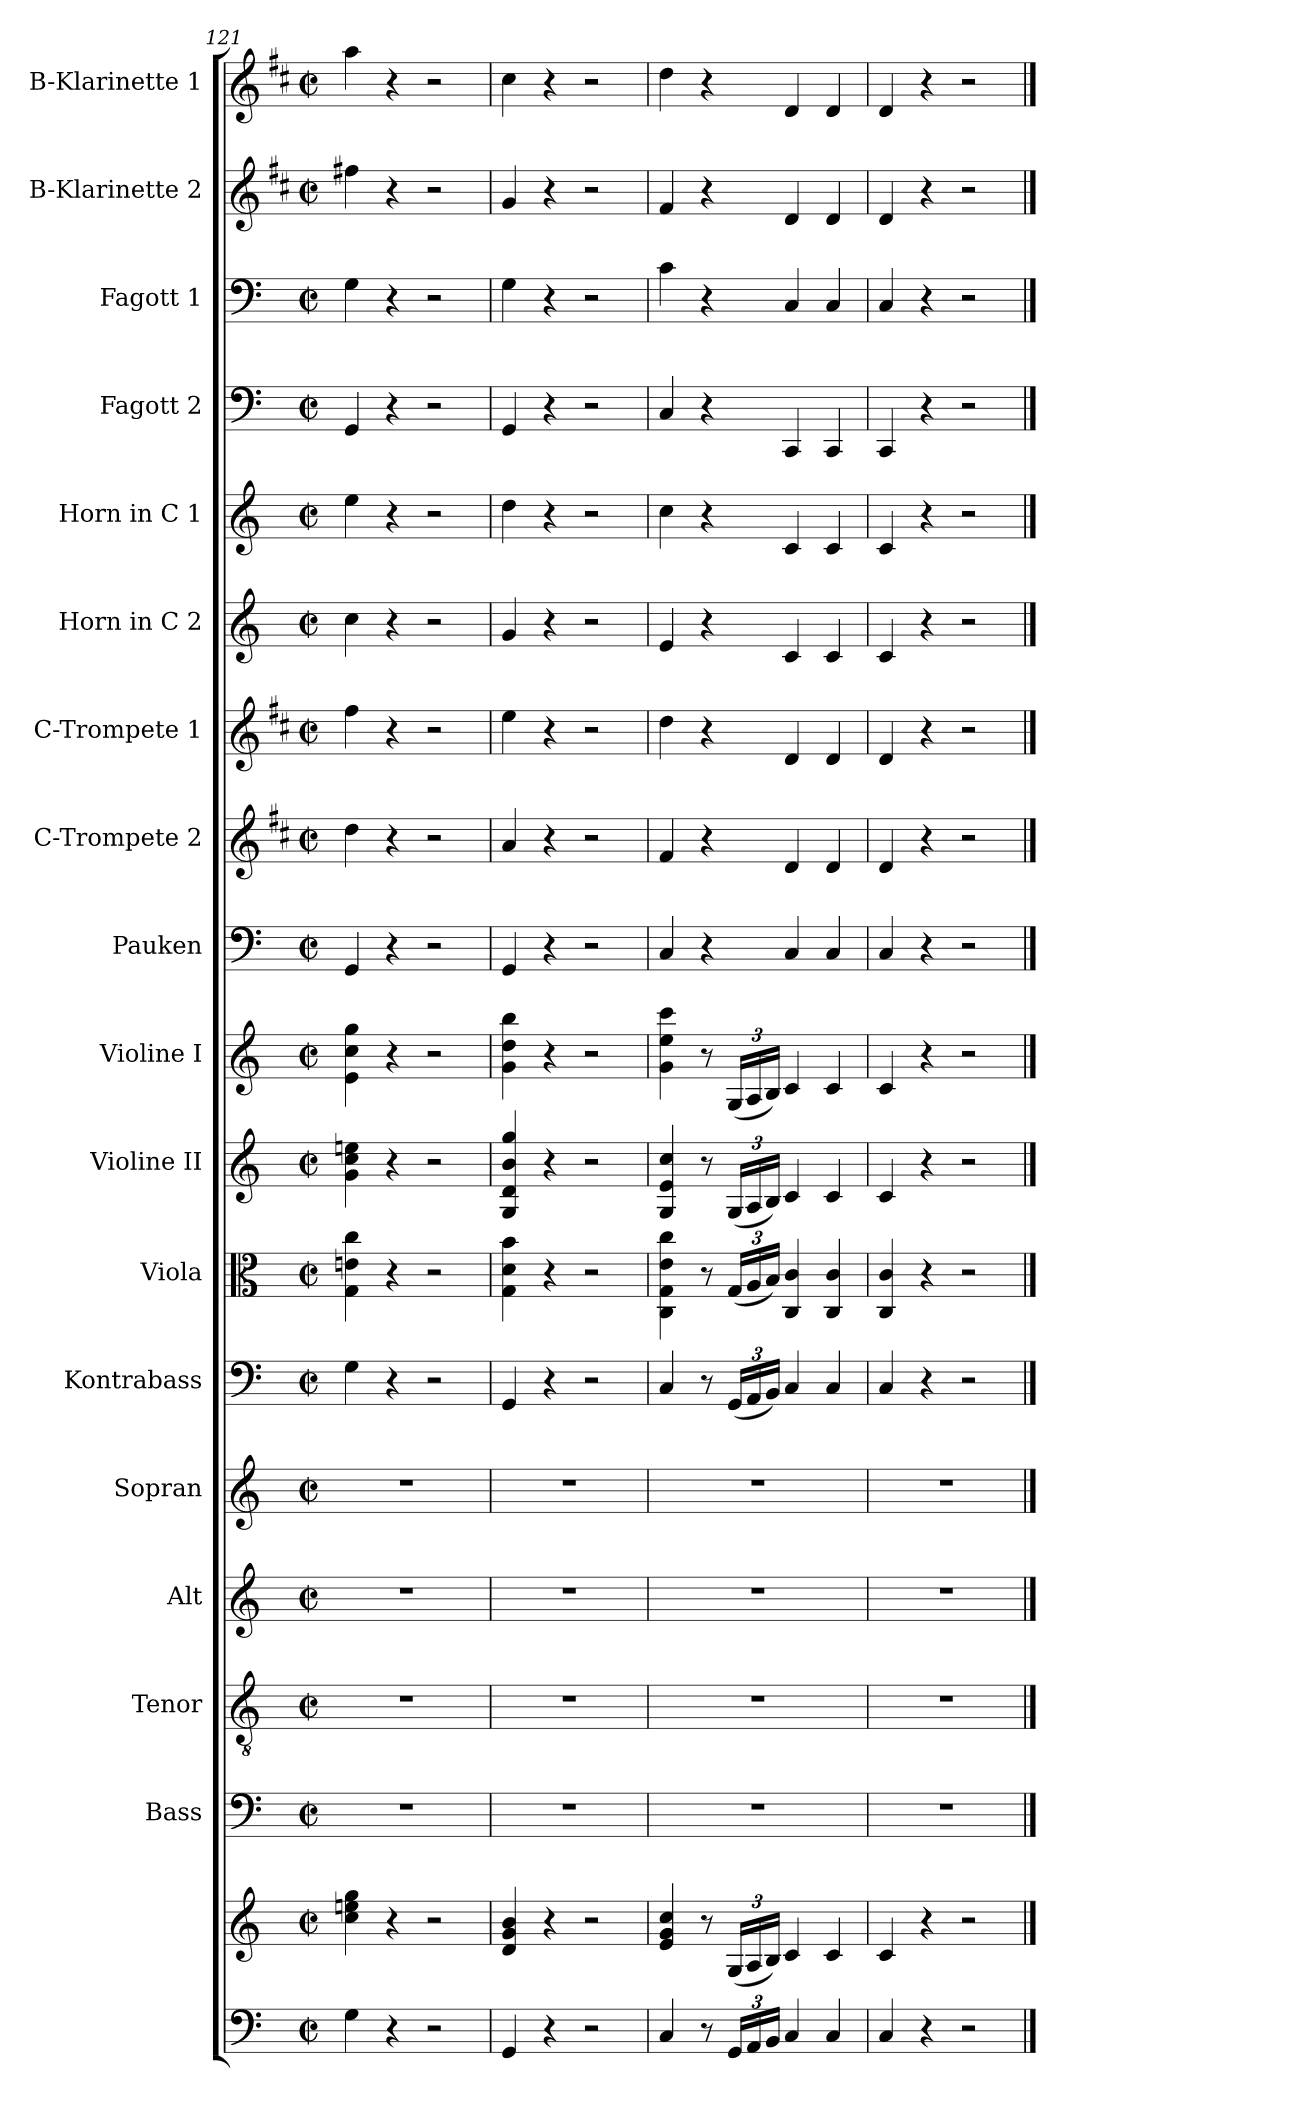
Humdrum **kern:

**kern	**kern	**kern	**kern	**kern	**kern	**kern	**kern	**kern	**kern	**kern	**kern	**kern	**kern	**kern	**kern	**kern	**kern	**kern
*part18	*part18	*part17	*part16	*part15	*part14	*part13	*part12	*part11	*part10	*part9	*part8	*part7	*part6	*part5	*part4	*part3	*part2	*part1
*staff19	*staff18	*staff17	*staff16	*staff15	*staff14	*staff13	*staff12	*staff11	*staff10	*staff9	*staff8	*staff7	*staff6	*staff5	*staff4	*staff3	*staff2	*staff1
*	*	*I"Bass	*I"Tenor	*I"Alt	*I"Sopran	*I"Kontrabass	*I"Viola	*I"Violine II	*I"Violine I	*I"Pauken	*I"C-Trompete 2	*I"C-Trompete 1	*I"Horn in C 2	*I"Horn in C 1	*I"Fagott 2	*I"Fagott 1	*I"B-Klarinette 2	*I"B-Klarinette 1
*	*	*I'B.	*I'T.	*I'A.	*I'S.	*I'Kb.	*I'Vla.	*I'Vl. II	*I'Vl. I	*I'Pk.	*I'C Trp. 2	*I'C Trp. 1	*	*	*I'Fg. 2	*I'Fg. 1	*I'B Kl. 2	*I'B Kl. 1
*clefF4	*clefG2	*clefF4	*clefGv2	*clefG2	*clefG2	*clefF4	*clefC3	*clefG2	*clefG2	*clefF4	*clefG2	*clefG2	*clefG2	*clefG2	*clefF4	*clefF4	*clefG2	*clefG2
*	*	*	*	*	*	*ITrd7c12	*	*	*	*	*ITrd1c2	*ITrd1c2	*ITrd7c12	*ITrd7c12	*	*	*ITrd1c2	*ITrd1c2
*k[]	*k[]	*k[]	*k[]	*k[]	*k[]	*k[]	*k[]	*k[]	*k[]	*k[]	*k[]	*k[]	*k[]	*k[]	*k[]	*k[]	*k[]	*k[]
*C:	*C:	*C:	*C:	*C:	*C:	*C:	*C:	*C:	*C:	*C:	*C:	*C:	*C:	*C:	*C:	*C:	*C:	*C:
*M2/2	*M2/2	*M2/2	*M2/2	*M2/2	*M2/2	*M2/2	*M2/2	*M2/2	*M2/2	*M2/2	*M2/2	*M2/2	*M2/2	*M2/2	*M2/2	*M2/2	*M2/2	*M2/2
*met(c|)	*met(c|)	*met(c|)	*met(c|)	*met(c|)	*met(c|)	*met(c|)	*met(c|)	*met(c|)	*met(c|)	*met(c|)	*met(c|)	*met(c|)	*met(c|)	*met(c|)	*met(c|)	*met(c|)	*met(c|)	*met(c|)
=121	=121	=121	=121	=121	=121	=121	=121	=121	=121	=121	=121	=121	=121	=121	=121	=121	=121	=121
4G\	4cc\ 4een\ 4gg\	1r	1r	1r	1r	4GG\	4G\ 4en\ 4cc\	4g\ 4cc\ 4een\	4e\ 4cc\ 4gg\	4GG/	4cc\	4ee\	4c\	4e\	4GG/	4G\	4een\	4gg\
4r	4r	.	.	.	.	4r	4r	4r	4r	4r	4r	4r	4r	4r	4r	4r	4r	4r
2r	2r	.	.	.	.	2r	2r	2r	2r	2r	2r	2r	2r	2r	2r	2r	2r	2r
=122	=122	=122	=122	=122	=122	=122	=122	=122	=122	=122	=122	=122	=122	=122	=122	=122	=122	=122
4GG/	4d/ 4g/ 4b/	1r	1r	1r	1r	4GGG/	4G\ 4d\ 4b\	4G/ 4d/ 4b/ 4gg/	4g\ 4dd\ 4bb\	4GG/	4g/	4dd\	4G/	4d\	4GG/	4G\	4f/	4b\
4r	4r	.	.	.	.	4r	4r	4r	4r	4r	4r	4r	4r	4r	4r	4r	4r	4r
2r	2r	.	.	.	.	2r	2r	2r	2r	2r	2r	2r	2r	2r	2r	2r	2r	2r
=123	=123	=123	=123	=123	=123	=123	=123	=123	=123	=123	=123	=123	=123	=123	=123	=123	=123	=123
4C/	4e/ 4g/ 4cc/	1r	1r	1r	1r	4CC/	4C\ 4G\ 4e\ 4cc\	4G/ 4e/ 4cc/	4g\ 4ee\ 4ccc\	4C/	4e/	4cc\	4E/	4c\	4C/	4c\	4e/	4cc\
8r	8r	.	.	.	.	8r	8r	8r	8r	4r	4r	4r	4r	4r	4r	4r	4r	4r
*Xbrackettup	*Xbrackettup	*	*	*	*	*Xbrackettup	*Xbrackettup	*Xbrackettup	*Xbrackettup	*	*	*	*	*	*	*	*	*
24GG/LL	(<24G/LL	.	.	.	.	(<24GGG/LL	(<24G/LL	(<24G/LL	(<24G/LL	.	.	.	.	.	.	.	.	.
24AA/	24A/	.	.	.	.	24AAA/	24A/	24A/	24A/	.	.	.	.	.	.	.	.	.
24BB/JJ	24B/JJ)	.	.	.	.	24BBB/JJ)	24B/JJ)	24B/JJ)	24B/JJ)	.	.	.	.	.	.	.	.	.
4C/	4c/	.	.	.	.	4CC/	4C/ 4c/	4c/	4c/	4C/	4c/	4c/	4C/	4C/	4CC/	4C/	4c/	4c/
4C/	4c/	.	.	.	.	4CC/	4C/ 4c/	4c/	4c/	4C/	4c/	4c/	4C/	4C/	4CC/	4C/	4c/	4c/
=124	=124	=124	=124	=124	=124	=124	=124	=124	=124	=124	=124	=124	=124	=124	=124	=124	=124	=124
4C/	4c/	1r	1r	1r	1r	4CC/	4C/ 4c/	4c/	4c/	4C/	4c/	4c/	4C/	4C/	4CC/	4C/	4c/	4c/
4r	4r	.	.	.	.	4r	4r	4r	4r	4r	4r	4r	4r	4r	4r	4r	4r	4r
2r	2r	.	.	.	.	2r	2r	2r	2r	2r	2r	2r	2r	2r	2r	2r	2r	2r
==	==	==	==	==	==	==	==	==	==	==	==	==	==	==	==	==	==	==
*-	*-	*-	*-	*-	*-	*-	*-	*-	*-	*-	*-	*-	*-	*-	*-	*-	*-	*-
